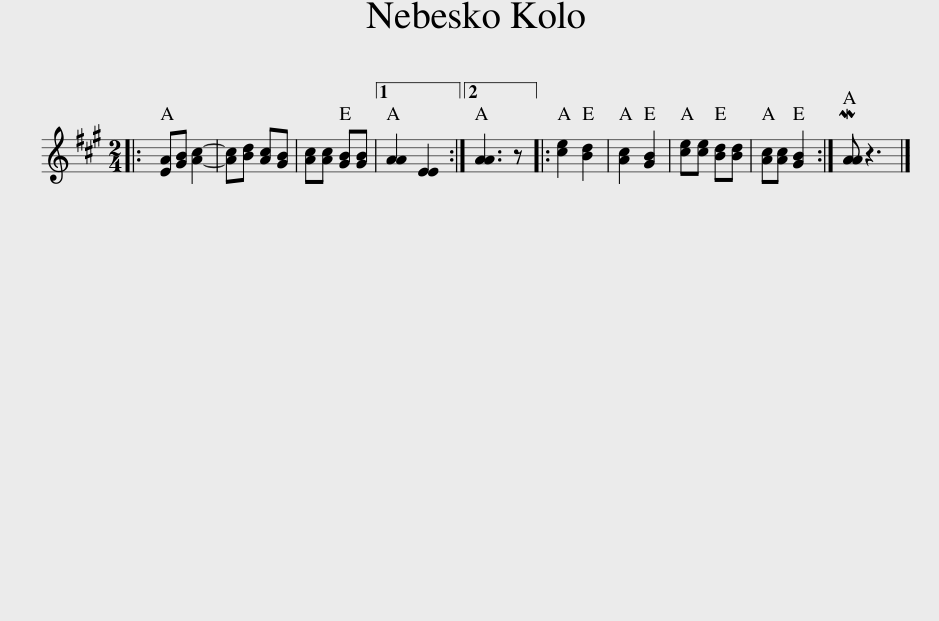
X:1
L:1/8
M:2/4
I:linebreak $
K:A
V:1 treble
V:1
|: [EA][GB] [Ac]2- | [Ac][Bd] [Ac][GB] | [Ac][Ac] [GB][GB] |1 [AA]2 [EE]2 :|2 [AA]3 z |: %5
 [ce]2 [Bd]2 | [Ac]2 [GB]2 | [ce][ce] [Bd][Bd] | [Ac][Ac] [GB]2 :| M[AA] z3 |] %10
